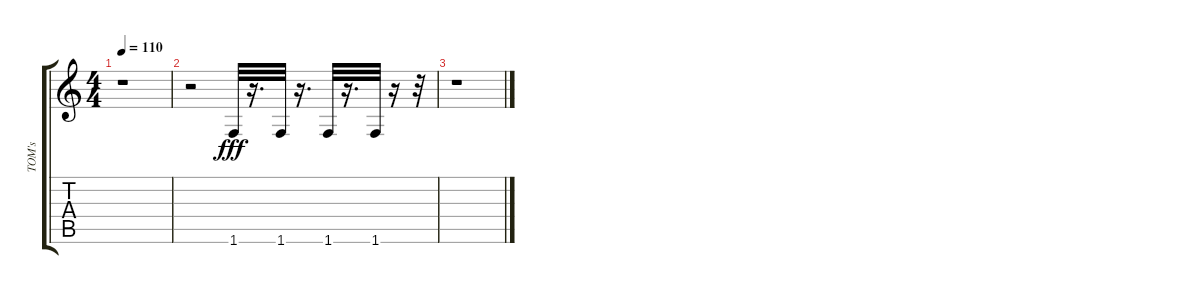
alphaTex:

\track ("TOM's" "TOM's") {solo instrument acousticguitarsteel}
\staff {score tabs}
\tuning (E4 B3 G3 D3 A2 E2) {hide}
\ts (4 4)
\tempo 110
\clef g2
\ks c
r.1{dy fff} |
r.2 1.6.32 r.16{d} 1.6.32 r.16{d} 1.6.32 r.16{d} 1.6.32 r.16 r.32 |
r.1
